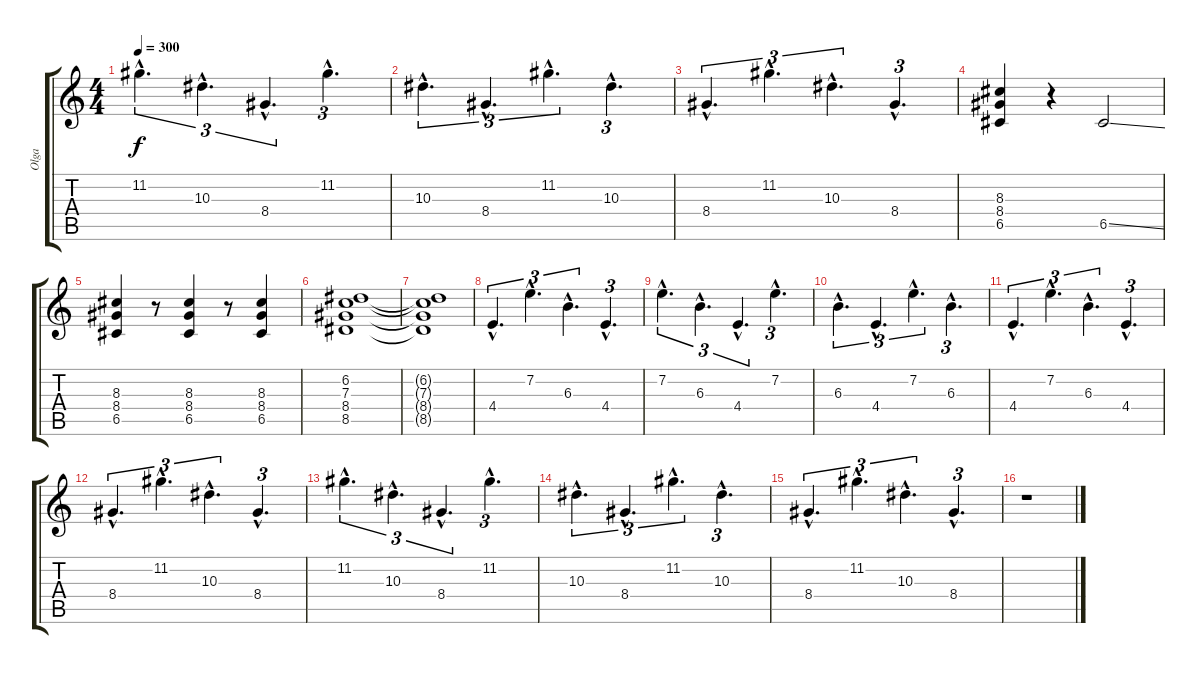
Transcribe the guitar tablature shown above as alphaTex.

\track ("Olga" "Olga") {instrument overdrivenguitar}
\staff {score tabs}
\tuning (D4 A3 F3 C3 G2 D2) {hide}
\ts (4 4)
\tempo 300
\clef g2
\ks c
11.2{hac}.4{d tu (3 2) dy f} 10.3{hac}.4{d tu (3 2)} 8.4{hac}.4{d tu (3 2)} 11.2{hac}.4{d tu (3 2)} |
10.3{hac}.4{d tu (3 2)} 8.4{hac}.4{d tu (3 2)} 11.2{hac}.4{d tu (3 2)} 10.3{hac}.4{d tu (3 2)} |
8.4{hac}.4{d tu (3 2)} 11.2{hac}.4{d tu (3 2)} 10.3{hac}.4{d tu (3 2)} 8.4{hac}.4{d tu (3 2)} |
(8.3 8.4 6.5).4{instrument overdrivenguitar} r.4 6.5{ss}.2 |
(8.3 8.4 6.5).4 r.8 (8.3 8.4 6.5).4 r.8 (8.3 8.4 6.5).4 |
(6.2 7.3 8.4 8.5).1 |
(6.2{t} 7.3{t} 8.4{t} 8.5{t}).1 |
4.4{hac}.4{d tu (3 2)} 7.2{hac}.4{d tu (3 2)} 6.3{hac}.4{d tu (3 2)} 4.4{hac}.4{d tu (3 2)} |
7.2{hac}.4{d tu (3 2)} 6.3{hac}.4{d tu (3 2)} 4.4{hac}.4{d tu (3 2)} 7.2{hac}.4{d tu (3 2)} |
6.3{hac}.4{d tu (3 2)} 4.4{hac}.4{d tu (3 2)} 7.2{hac}.4{d tu (3 2)} 6.3{hac}.4{d tu (3 2)} |
4.4{hac}.4{d tu (3 2)} 7.2{hac}.4{d tu (3 2)} 6.3{hac}.4{d tu (3 2)} 4.4{hac}.4{d tu (3 2)} |
8.4{hac}.4{d tu (3 2)} 11.2{hac}.4{d tu (3 2)} 10.3{hac}.4{d tu (3 2)} 8.4{hac}.4{d tu (3 2)} |
11.2{hac}.4{d tu (3 2)} 10.3{hac}.4{d tu (3 2)} 8.4{hac}.4{d tu (3 2)} 11.2{hac}.4{d tu (3 2)} |
10.3{hac}.4{d tu (3 2)} 8.4{hac}.4{d tu (3 2)} 11.2{hac}.4{d tu (3 2)} 10.3{hac}.4{d tu (3 2)} |
8.4{hac}.4{d tu (3 2)} 11.2{hac}.4{d tu (3 2)} 10.3{hac}.4{d tu (3 2)} 8.4{hac}.4{d tu (3 2)} |
r.1
